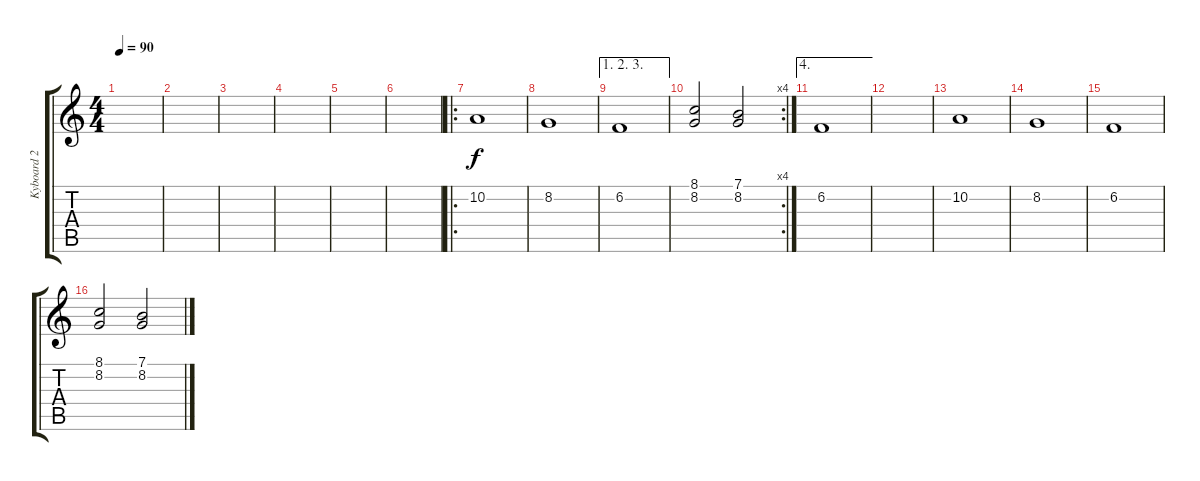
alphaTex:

\track ("Kyboard 2" "Kyboard 2") {instrument rockorgan}
\staff {score tabs}
\tuning (E4 B3 G3 D3 A2 E2) {hide}
\ts (4 4)
\tempo 90
\clef g2
\ks aminor
|
|
|
|
|
|
\ro
10.2.1{volume 9} |
8.2.1 |
\ae (1 2 3)
6.2.1 |
\rc 4
(8.1 8.2).2 (7.1 8.2).2 |
\ae 4
6.2.1{volume 0} |
|
10.2.1{volume 9} |
8.2.1 |
6.2.1 |
(8.1 8.2).2 (7.1 8.2).2
